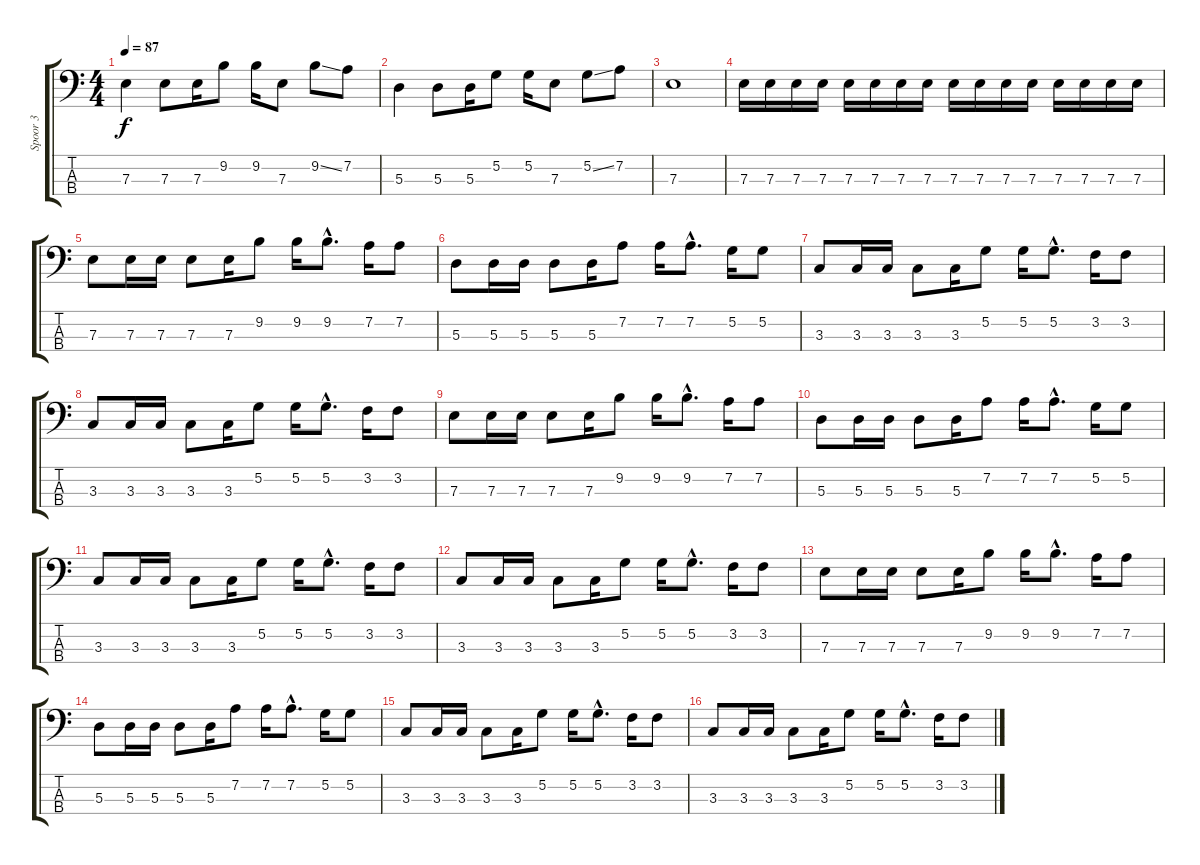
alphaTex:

\track ("Spoor 3" "Spoor 3") {instrument electricbassfinger}
\staff {score tabs}
\tuning (G2 D2 A1 E1) {hide}
\ts (4 4)
\tempo 87
\clef f4
\ks c
7.3.4{dy f} 7.3.8 7.3.16 9.2.8 9.2.16 7.3.8 9.2{ss}.8 7.2.8 |
5.3.4 5.3.8 5.3.16 5.2.8 5.2.16 7.3.8 5.2{ss}.8 7.2.8 |
7.3.1 |
7.3.16 7.3.16 7.3.16 7.3.16 7.3.16 7.3.16 7.3.16 7.3.16 7.3.16 7.3.16 7.3.16 7.3.16 7.3.16 7.3.16 7.3.16 7.3.16 |
7.3.8 7.3.16 7.3.16 7.3.8 7.3.16 9.2.8 9.2.16 9.2{hac}.8{d} 7.2.16 7.2.8 |
5.3.8 5.3.16 5.3.16 5.3.8 5.3.16 7.2.8 7.2.16 7.2{hac}.8{d} 5.2.16 5.2.8 |
3.3.8 3.3.16 3.3.16 3.3.8 3.3.16 5.2.8 5.2.16 5.2{hac}.8{d} 3.2.16 3.2.8 |
3.3.8 3.3.16 3.3.16 3.3.8 3.3.16 5.2.8 5.2.16 5.2{hac}.8{d} 3.2.16 3.2.8 |
7.3.8 7.3.16 7.3.16 7.3.8 7.3.16 9.2.8 9.2.16 9.2{hac}.8{d} 7.2.16 7.2.8 |
5.3.8 5.3.16 5.3.16 5.3.8 5.3.16 7.2.8 7.2.16 7.2{hac}.8{d} 5.2.16 5.2.8 |
3.3.8 3.3.16 3.3.16 3.3.8 3.3.16 5.2.8 5.2.16 5.2{hac}.8{d} 3.2.16 3.2.8 |
3.3.8 3.3.16 3.3.16 3.3.8 3.3.16 5.2.8 5.2.16 5.2{hac}.8{d} 3.2.16 3.2.8 |
7.3.8 7.3.16 7.3.16 7.3.8 7.3.16 9.2.8 9.2.16 9.2{hac}.8{d} 7.2.16 7.2.8 |
5.3.8 5.3.16 5.3.16 5.3.8 5.3.16 7.2.8 7.2.16 7.2{hac}.8{d} 5.2.16 5.2.8 |
3.3.8 3.3.16 3.3.16 3.3.8 3.3.16 5.2.8 5.2.16 5.2{hac}.8{d} 3.2.16 3.2.8 |
3.3.8 3.3.16 3.3.16 3.3.8 3.3.16 5.2.8 5.2.16 5.2{hac}.8{d} 3.2.16 3.2.8
